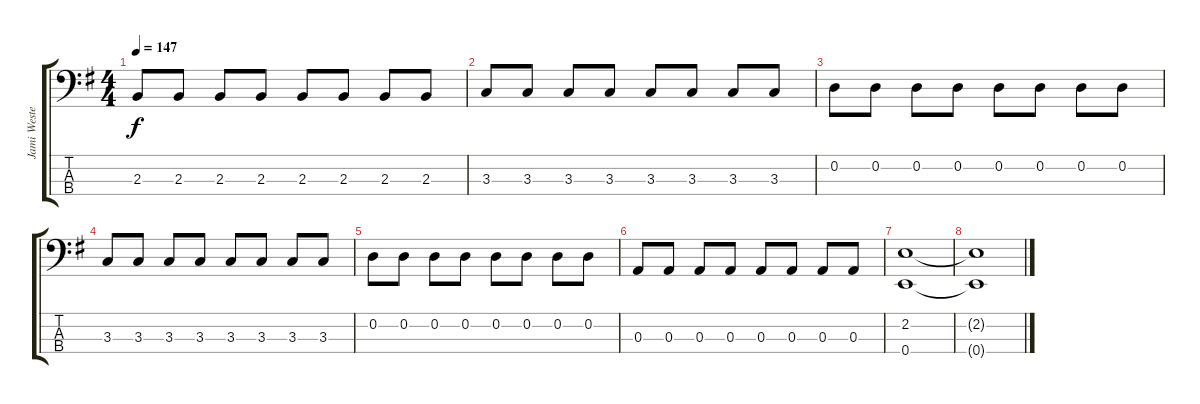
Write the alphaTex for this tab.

\track ("Jami Westergård" "Jami Weste") {instrument slapbass1}
\staff {score tabs}
\tuning (G2 D2 A1 E1) {hide}
\ts (4 4)
\tempo 147
\clef f4
\ks eminor
2.3.8{dy f} 2.3.8 2.3.8 2.3.8 2.3.8 2.3.8 2.3.8 2.3.8 |
3.3.8 3.3.8 3.3.8 3.3.8 3.3.8 3.3.8 3.3.8 3.3.8 |
0.2.8 0.2.8 0.2.8 0.2.8 0.2.8 0.2.8 0.2.8 0.2.8 |
3.3.8 3.3.8 3.3.8 3.3.8 3.3.8 3.3.8 3.3.8 3.3.8 |
0.2.8 0.2.8 0.2.8 0.2.8 0.2.8 0.2.8 0.2.8 0.2.8 |
0.3.8 0.3.8 0.3.8 0.3.8 0.3.8 0.3.8 0.3.8 0.3.8 |
(2.2 0.4).1 |
(2.2{t} 0.4{t}).1
